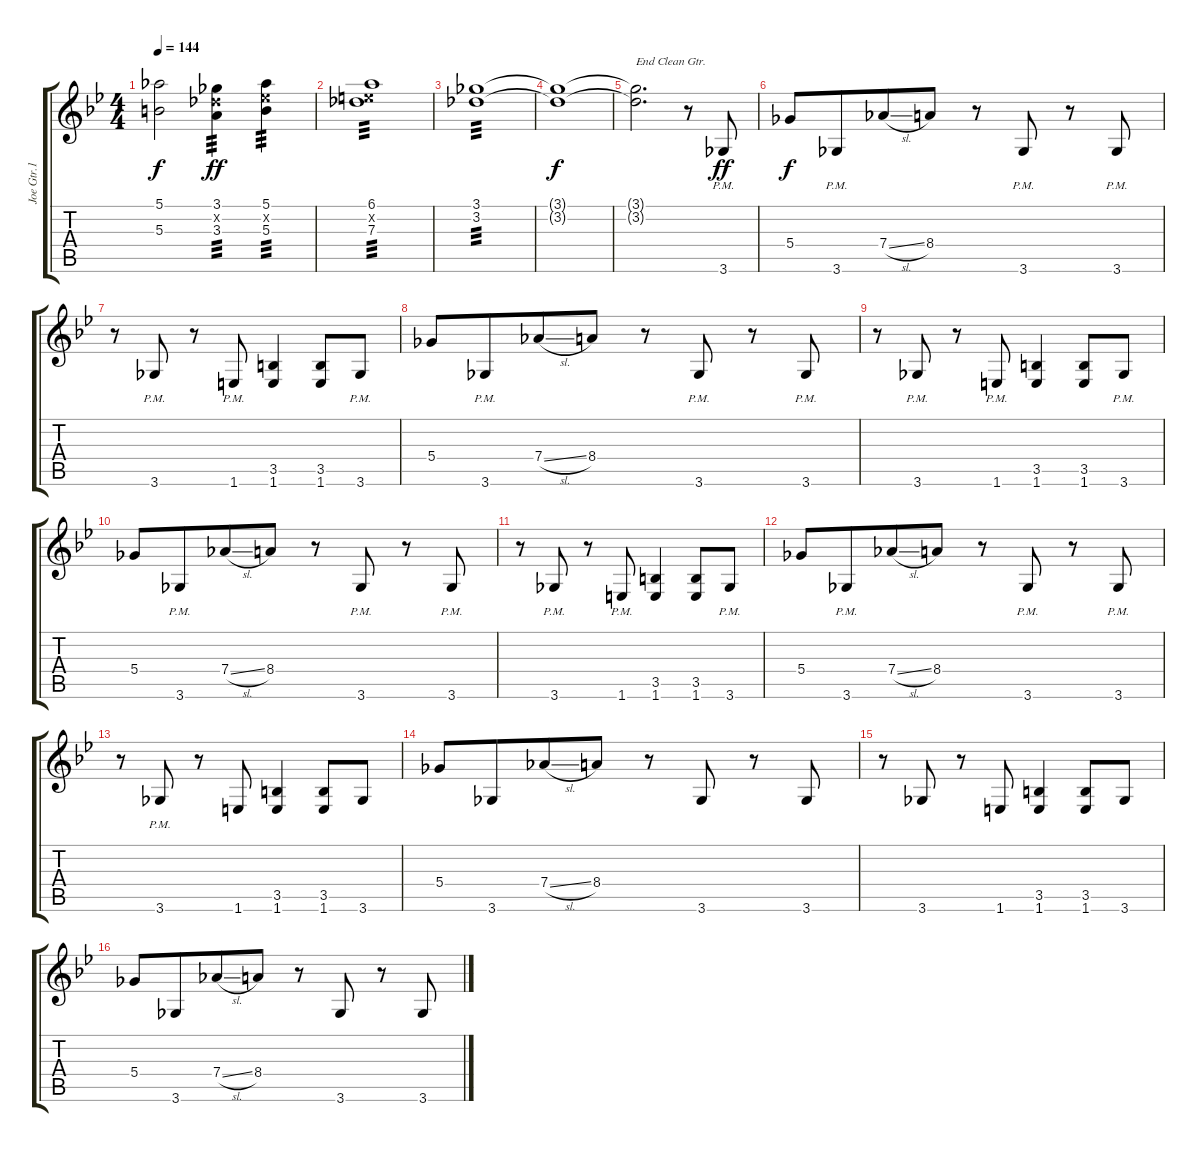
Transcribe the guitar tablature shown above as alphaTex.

\track ("Joe Gtr.1" "Joe Gtr.1") {instrument distortionguitar}
\staff {score tabs}
\tuning (Eb4 Bb3 Gb3 Db3 Ab2 Eb2) {hide}
\ts (4 4)
\tempo 144
\clef g2
\ks gminor
(5.1{t} 5.3{t}).2{dy f} (3.1 3.2{x} 3.3).4{tp 3 dy ff} (5.1 5.2{x} 5.3).4{tp 3} |
(6.1 6.2{x} 7.3).1{tp 3} |
(3.1 3.2).1{tp 3} |
(3.1{t} 3.2{t}).1{dy f} |
(3.1{t} 3.2{t}).2{d txt "End Clean Gtr." beam Down} r.8 3.6{pm}.8{dy ff instrument distortionguitar} |
5.4.8{dy f} 3.6{pm}.8{beam merge} 7.4{sl}.8 8.4.8 r.8 3.6{pm}.8 r.8 3.6{pm}.8 |
r.8 3.6{pm}.8 r.8 1.6{pm}.8 (3.5 1.6).4 (3.5 1.6).8 3.6{pm}.8 |
5.4.8 3.6{pm}.8{beam merge} 7.4{sl}.8 8.4.8 r.8 3.6{pm}.8 r.8 3.6{pm}.8 |
r.8 3.6{pm}.8 r.8 1.6{pm}.8 (3.5 1.6).4 (3.5 1.6).8 3.6{pm}.8 |
5.4.8 3.6{pm}.8{beam merge} 7.4{sl}.8 8.4.8 r.8 3.6{pm}.8 r.8 3.6{pm}.8 |
r.8 3.6{pm}.8 r.8 1.6{pm}.8 (3.5 1.6).4 (3.5 1.6).8 3.6{pm}.8 |
5.4.8 3.6{pm}.8{beam merge} 7.4{sl}.8 8.4.8 r.8 3.6{pm}.8 r.8 3.6{pm}.8 |
r.8 3.6{pm}.8 r.8 1.6.8 (3.5 1.6).4 (3.5 1.6).8 3.6.8 |
5.4.8 3.6.8{beam merge} 7.4{sl}.8 8.4.8 r.8 3.6.8 r.8 3.6.8 |
r.8 3.6.8 r.8 1.6.8 (3.5 1.6).4 (3.5 1.6).8 3.6.8 |
5.4.8 3.6.8{beam merge} 7.4{sl}.8 8.4.8 r.8 3.6.8 r.8 3.6.8
